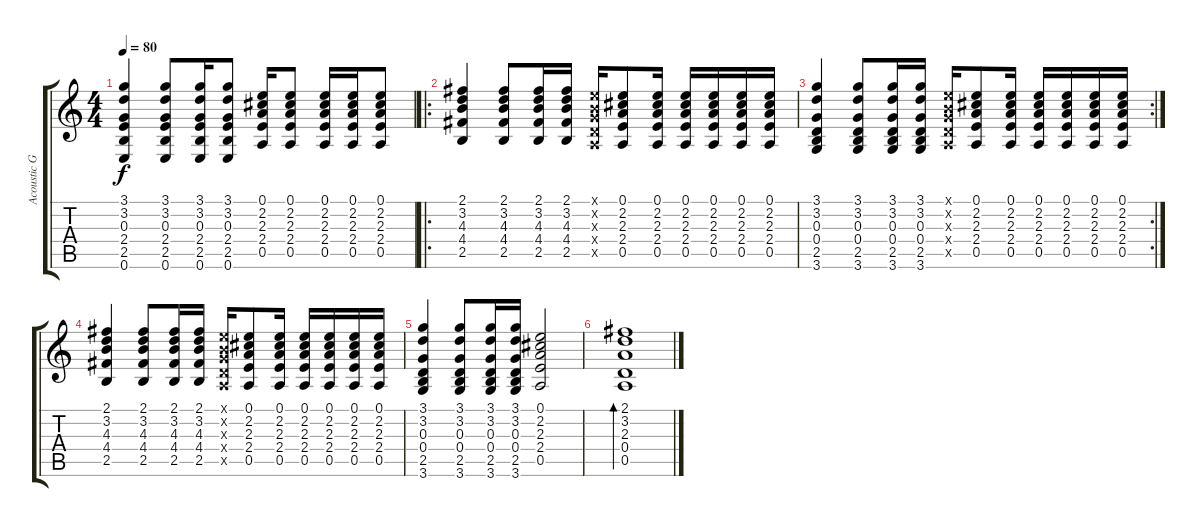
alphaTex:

\track ("Acoustic Guitar" "Acoustic G") {instrument acousticguitarsteel}
\staff {score tabs}
\tuning (E4 B3 G3 D3 A2 E2) {hide}
\ts (4 4)
\tempo 80
\clef g2
\ks c
(3.1 3.2 0.3 2.4 2.5 0.6).4{dy f} (3.1 3.2 0.3 2.4 2.5 0.6).8 (3.1 3.2 0.3 2.4 2.5 0.6).16 (3.1 3.2 0.3 2.4 2.5 0.6).8 (0.1 2.2 2.3 2.4 0.5).16 (0.1 2.2 2.3 2.4 0.5).8 (0.1 2.2 2.3 2.4 0.5).16 (0.1 2.2 2.3 2.4 0.5).16 (0.1 2.2 2.3 2.4 0.5).8 |
\ro
(2.1 3.2 4.3 4.4 2.5).4 (2.1 3.2 4.3 4.4 2.5).8 (2.1 3.2 4.3 4.4 2.5).16 (2.1 3.2 4.3 4.4 2.5).16 (0.1{x} 0.2{x} 0.3{x} 0.4{x} 0.5{x}).16 (0.1 2.2 2.3 2.4 0.5).8 (0.1 2.2 2.3 2.4 0.5).16 (0.1 2.2 2.3 2.4 0.5).16 (0.1 2.2 2.3 2.4 0.5).16 (0.1 2.2 2.3 2.4 0.5).16 (0.1 2.2 2.3 2.4 0.5).16 |
\rc 2
(3.1 3.2 0.3 0.4 2.5 3.6).4 (3.1 3.2 0.3 0.4 2.5 3.6).8 (3.1 3.2 0.3 0.4 2.5 3.6).16 (3.1 3.2 0.3 0.4 2.5 3.6).16 (0.1{x} 0.2{x} 0.3{x} 0.4{x} 0.5{x}).16 (0.1 2.2 2.3 2.4 0.5).8 (0.1 2.2 2.3 2.4 0.5).16 (0.1 2.2 2.3 2.4 0.5).16 (0.1 2.2 2.3 2.4 0.5).16 (0.1 2.2 2.3 2.4 0.5).16 (0.1 2.2 2.3 2.4 0.5).16 |
(2.1 3.2 4.3 4.4 2.5).4 (2.1 3.2 4.3 4.4 2.5).8 (2.1 3.2 4.3 4.4 2.5).16 (2.1 3.2 4.3 4.4 2.5).16 (0.1{x} 0.2{x} 0.3{x} 0.4{x} 0.5{x}).16 (0.1 2.2 2.3 2.4 0.5).8 (0.1 2.2 2.3 2.4 0.5).16 (0.1 2.2 2.3 2.4 0.5).16 (0.1 2.2 2.3 2.4 0.5).16 (0.1 2.2 2.3 2.4 0.5).16 (0.1 2.2 2.3 2.4 0.5).16 |
(3.1 3.2 0.3 0.4 2.5 3.6).4 (3.1 3.2 0.3 0.4 2.5 3.6).8 (3.1 3.2 0.3 0.4 2.5 3.6).16 (3.1 3.2 0.3 0.4 2.5 3.6).16 (0.1 2.2 2.3 2.4 0.5).2 |
(2.1 3.2 2.3 0.4 0.5).1{bd 240}
